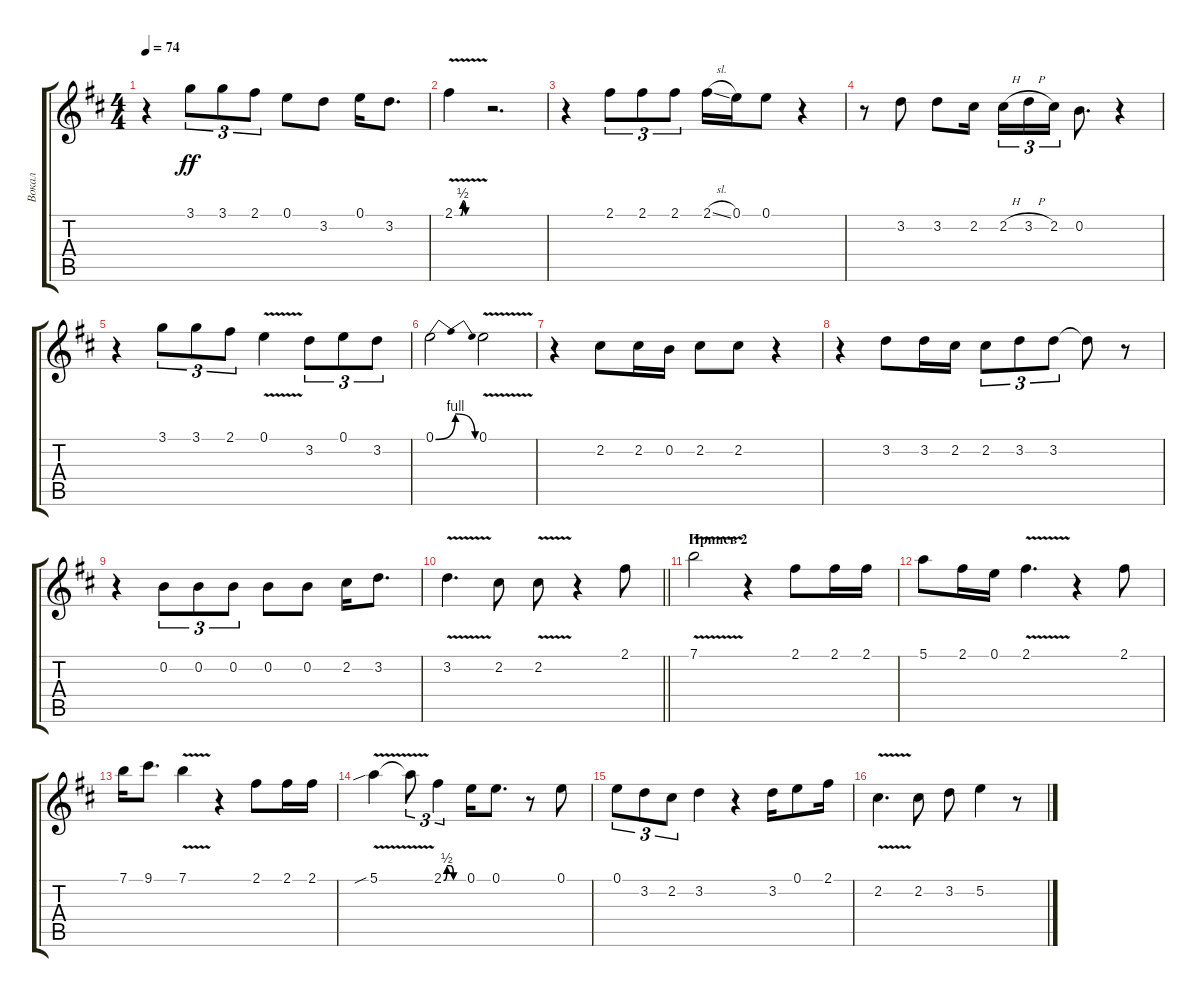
\track ("Вокал" "Вокал") {instrument overdrivenguitar}
\staff {score tabs}
\tuning (E4 B3 G3 D3 A2 E2) {hide}
\ts (4 4)
\tempo 74
\clef g2
\ks bminor
r.4{dy ff} 3.1.8{tu (3 2)} 3.1.8{tu (3 2)} 2.1.8{tu (3 2)} 0.1.8 3.2.8 0.1.16 3.2.8{d} |
2.1{be (custom 0 0 12 0 17 2 23 0 60 0) v}.4 r.2{d} |
r.4 2.1.8{tu (3 2)} 2.1.8{tu (3 2)} 2.1.8{tu (3 2)} 2.1{sl}.16 0.1.16 0.1.8 r.4 |
r.8 3.2.8 3.2.8 2.2.16{beam splitsecondary} 2.2{h}.16{tu (3 2)} 3.2{h}.16{tu (3 2)} 2.2.16{tu (3 2)} 0.2.8{d} r.4 |
r.4 3.1.8{tu (3 2)} 3.1.8{tu (3 2)} 2.1.8{tu (3 2)} 0.1{v}.4 3.2.8{tu (3 2)} 0.1.8{tu (3 2)} 3.2.8{tu (3 2)} |
0.1{be (bendrelease 0 0 10 4 36 4 60 0)}.2 0.1{v}.2 |
r.4 2.2.8 2.2.16 0.2.16 2.2.8 2.2.8 r.4 |
r.4 3.2.8 3.2.16 2.2.16 2.2.8{tu (3 2)} 3.2.8{tu (3 2)} 3.2.8{tu (3 2)} 3.2{t}.8 r.8 |
r.4 0.2.8{tu (3 2)} 0.2.8{tu (3 2)} 0.2.8{tu (3 2)} 0.2.8 0.2.8 2.2.16 3.2.8{d} |
\barLineRight lightlight
3.2{v}.4{d} 2.2.8 2.2{v}.8 r.4 2.1.8 |
\section ("" "Припев 2")
7.1{v}.2 r.4 2.1.8 2.1.16 2.1.16 |
5.1.8 2.1.16 0.1.16 2.1{v}.4{d} r.4 2.1.8 |
7.1.16 9.1.8{d} 7.1{v}.4 r.4 2.1.8 2.1.16 2.1.16 |
5.1{v sib}.4 5.1{t}.8{tu (3 2)} 2.1{be (custom 0 0 10 2 20 2 30 0 60 0)}.4{tu (3 2)} 0.1.16 0.1.8{d} r.8 0.1.8 |
0.1.8{tu (3 2)} 3.2.8{tu (3 2)} 2.2.8{tu (3 2)} 3.2.4 r.4 3.2.16 0.1.8 2.1.16 |
2.2{v}.4{d} 2.2.8 3.2.8 5.2.4 r.8
